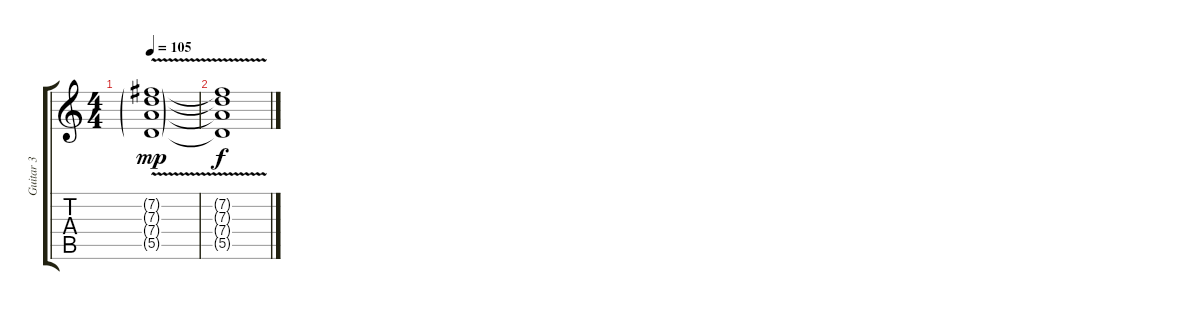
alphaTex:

\track ("Guitar 3" "Guitar 3") {instrument overdrivenguitar}
\staff {score tabs}
\tuning (E4 B3 G3 D3 A2 E2) {hide}
\ts (4 4)
\tempo 105
\clef g2
\ks c
(7.2{g} 7.3{g} 7.4{g} 5.5{v g}).1{dy mp} |
(7.2{t} 7.3{t} 7.4{t} 5.5{t}).1{dy f}
